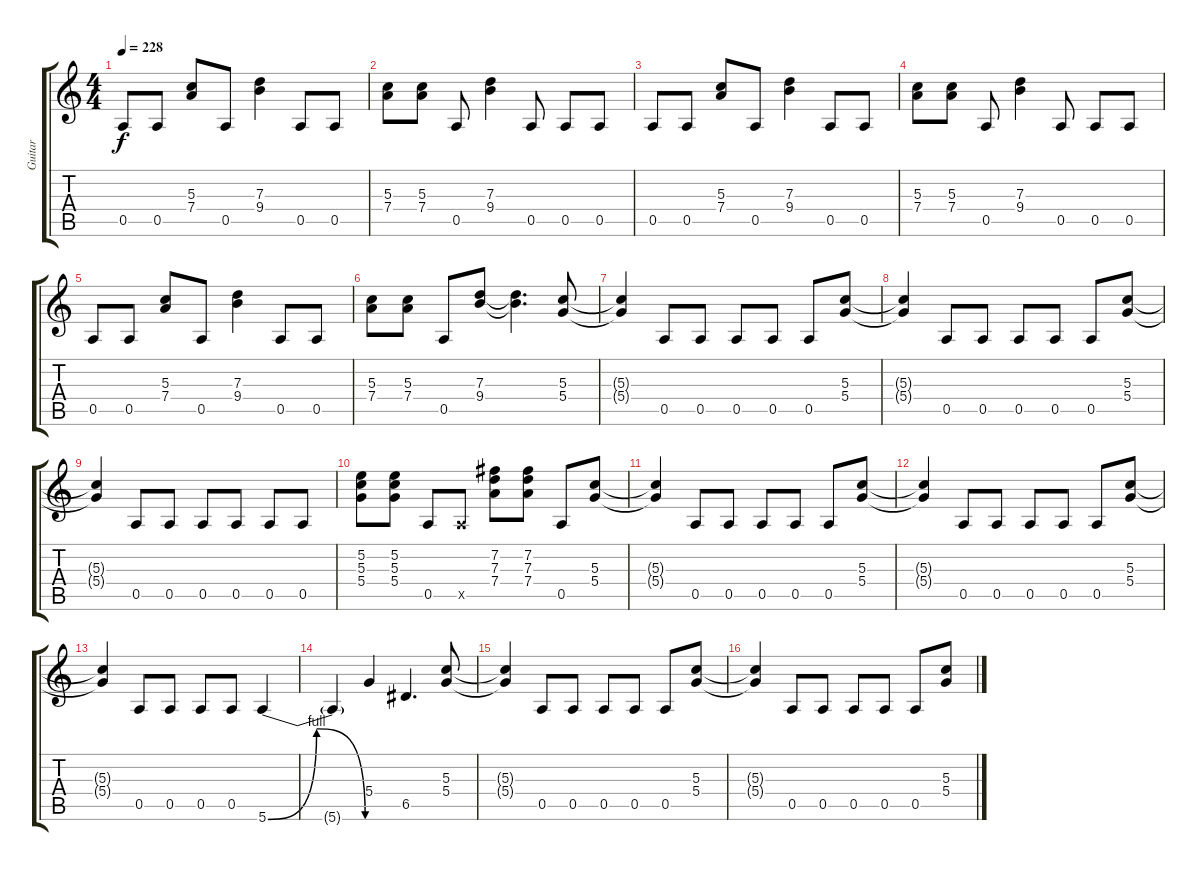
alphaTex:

\track ("Guitar" "Guitar") {instrument distortionguitar}
\staff {score tabs}
\tuning (E4 B3 G3 D3 A2 E2) {hide}
\ts (4 4)
\tempo 228
\clef g2
\ks c
0.5.8{dy f} 0.5.8 (5.3 7.4).8 0.5.8 (7.3 9.4).4 0.5.8 0.5.8 |
(5.3 7.4).8 (5.3 7.4).8 0.5.8 (7.3 9.4).4 0.5.8 0.5.8 0.5.8 |
0.5.8 0.5.8 (5.3 7.4).8 0.5.8 (7.3 9.4).4 0.5.8 0.5.8 |
(5.3 7.4).8 (5.3 7.4).8 0.5.8 (7.3 9.4).4 0.5.8 0.5.8 0.5.8 |
0.5.8 0.5.8 (5.3 7.4).8 0.5.8 (7.3 9.4).4 0.5.8 0.5.8 |
(5.3 7.4).8 (5.3 7.4).8 0.5.8 (7.3 9.4).8 (7.3{t} 9.4{t}).4{d} (5.3 5.4).8 |
(5.3{t} 5.4{t}).4 0.5.8 0.5.8 0.5.8 0.5.8 0.5.8 (5.3 5.4).8 |
(5.3{t} 5.4{t}).4 0.5.8 0.5.8 0.5.8 0.5.8 0.5.8 (5.3 5.4).8 |
(5.3{t} 5.4{t}).4 0.5.8 0.5.8 0.5.8 0.5.8 0.5.8 0.5.8 |
(5.2 5.3 5.4).8 (5.2 5.3 5.4).8 0.5.8 0.5{x}.8 (7.2 7.3 7.4).8 (7.2 7.3 7.4).8 0.5.8 (5.3 5.4).8 |
(5.3{t} 5.4{t}).4 0.5.8 0.5.8 0.5.8 0.5.8 0.5.8 (5.3 5.4).8 |
(5.3{t} 5.4{t}).4 0.5.8 0.5.8 0.5.8 0.5.8 0.5.8 (5.3 5.4).8 |
(5.3{t} 5.4{t}).4 0.5.8 0.5.8 0.5.8 0.5.8 5.6{be (bendrelease 0 0 15 4 30 4 60 0)}.4 |
5.6{t}.4 5.4.4 6.5.4{d} (5.3 5.4).8 |
(5.3{t} 5.4{t}).4 0.5.8 0.5.8 0.5.8 0.5.8 0.5.8 (5.3 5.4).8 |
(5.3{t} 5.4{t}).4 0.5.8 0.5.8 0.5.8 0.5.8 0.5.8 (5.3 5.4).8
